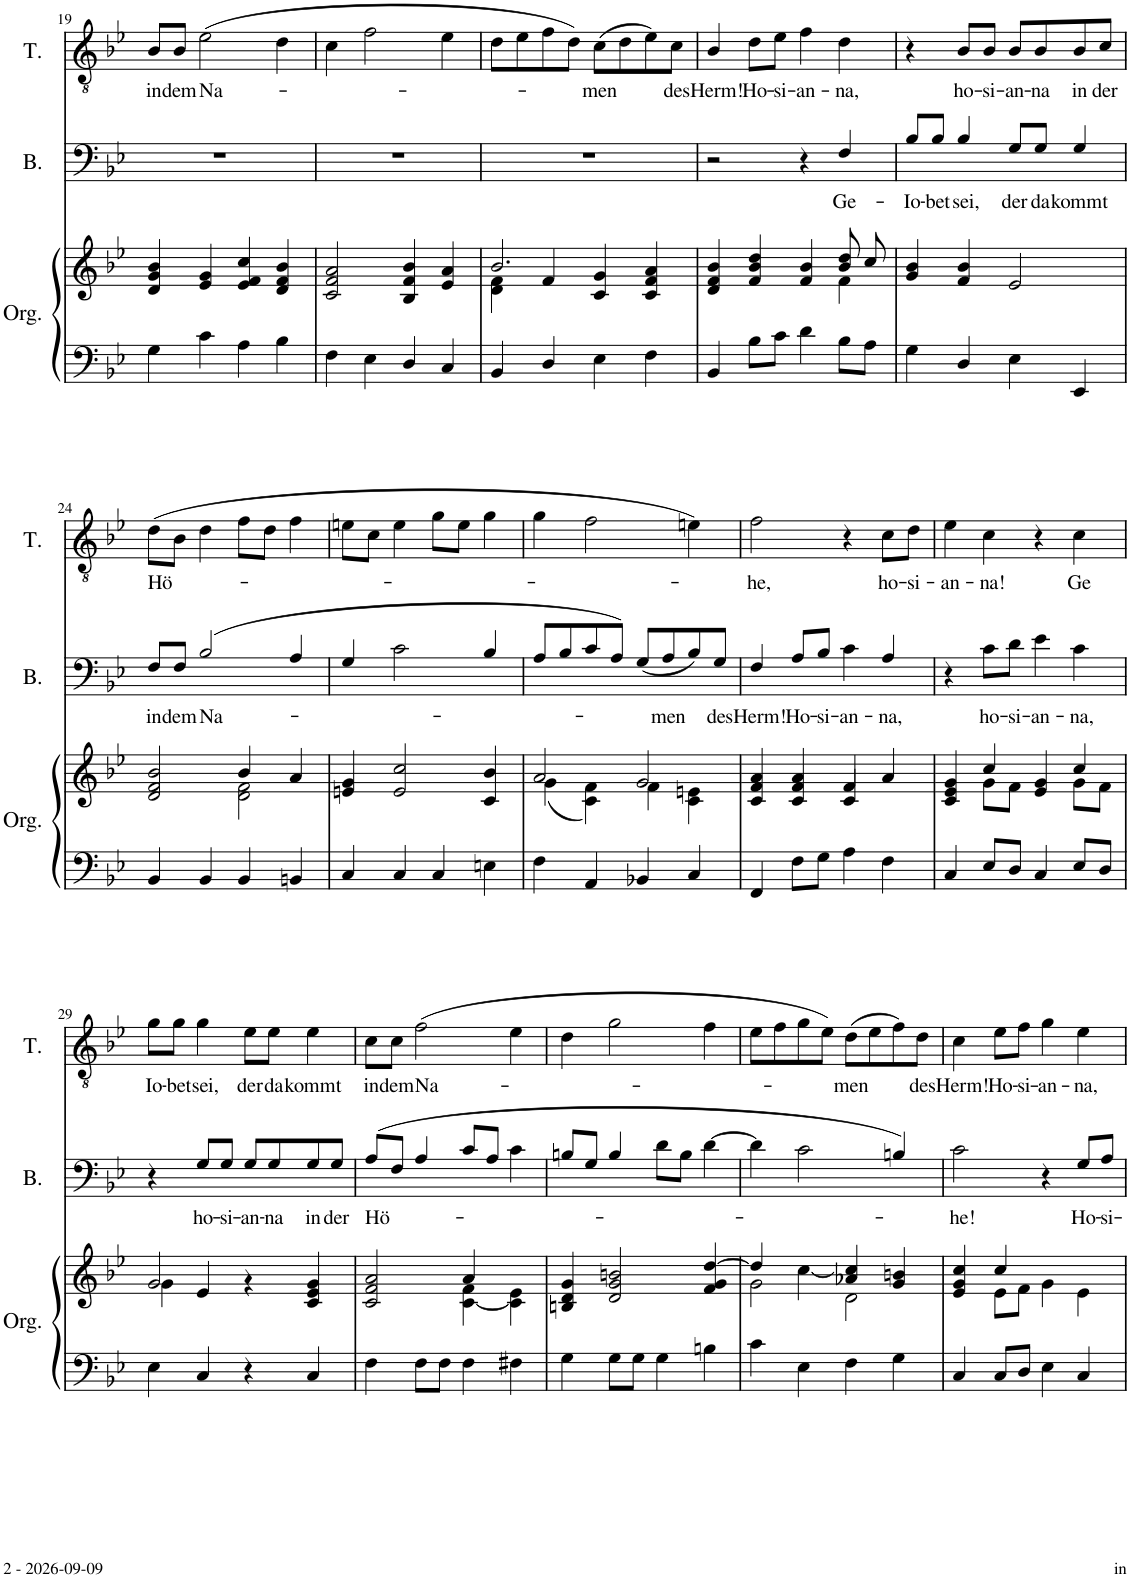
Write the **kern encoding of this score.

**kern	**kern	**kern	**text	**kern	**text
*part3	*part3	*part2	*part2	*part1	*part1
*staff4	*staff3	*staff2	*staff2	*staff1	*staff1
*I"Orgue	*	*I"Basse	*	*I"Ténor	*
*I'Org.	*	*I'B.	*	*I'T.	*
!!LO:PB:g=z
*clefF4	*clefG2	*clefF4	*	*clefGv2	*
*	*	*	*	*Trd1c2	*
*k[b-e-]	*k[b-e-]	*k[b-e-]	*	*k[b-e-]	*
*M2/2	*M2/2	*M2/2	*	*M2/2	*
*met(c|)	*met(c|)	*met(c|)	*	*met(c|)	*
=19	=19	=19	=19	=19	=19
!	!	!	!	!	!LO:LY:b
4G\	4d/ 4g/ 4b-/	1r	.	8B-/L	in
!	!	!	!	!	!LO:LY:b
.	.	.	.	8B-/J	dem
!	!	!	!	!	!LO:LY:b
4c\	4e-/ 4g/	.	.	(2e-\	Na-
4A\	4e-/ 4f/ 4cc/	.	.	.	.
4B-\	4d/ 4f/ 4b-/	.	.	4d\	.
=20	=20	=20	=20	=20	=20
4F\	2c/ 2f/ 2a/	1r	.	4c\	.
4E-\	.	.	.	2f\	.
4D/	4B-/ 4f/ 4b-/	.	.	.	.
4C/	4e-/ 4a/	.	.	4e-\	.
=21	=21	=21	=21	=21	=21
*	*^	*	*	*	*
4BB-/	2.b-/	4d\ 4f\	1r	.	8d\L	.
.	.	.	.	.	8e-\	.
4D/	.	4f/	.	.	8f\	.
.	.	.	.	.	8d\J)	.
!	!	!	!	!	!	!LO:LY:b
4E-\	.	4c/ 4g/	.	.	(8c\L	-men
.	.	.	.	.	8d\	.
4F\	4ryy	4c/ 4f/ 4a/	.	.	8e-\)	.
!	!	!	!	!	!	!LO:LY:b
.	.	.	.	.	8c\J	des
=22	=22	=22	=22	=22	=22	=22
!	!	!	!	!	!	!LO:LY:b
4BB-/	4d/ 4f/ 4b-/	2.ryy	2r	.	4B-/	Herm!
!	!	!	!	!	!	!LO:LY:b
8B-\L	4f/ 4b-/ 4dd/	.	.	.	8d\L	Ho-
!	!	!	!	!	!	!LO:LY:b
8c\J	.	.	.	.	8e-\J	-si-
!	!	!	!	!	!	!LO:LY:b
4d\	4f/ 4b-/	.	4r	.	4f\	-an-
!	!	!	!	!LO:LY:b	!	!LO:LY:b
8B-\L	8b-/ 8dd/	4f\	4F/	Ge-	4d\	-na,
8A\J	8cc/	.	.	.	.	.
*	*v	*v	*	*	*	*
=23	=23	=23	=23	=23	=23
!	!	!	!LO:LY:b	!	!
4G\	4g/ 4b-/	8B-/L	-Io-	4r	.
!	!	!	!LO:LY:b	!	!
.	.	8B-/J	-bet	.	.
!	!	!	!LO:LY:b	!	!LO:LY:b
4D/	4f/ 4b-/	4B-/	sei,	8B-/L	ho-
!	!	!	!	!	!LO:LY:b
.	.	.	.	8B-/J	-si-
!	!	!	!LO:LY:b	!	!LO:LY:b
4E-\	2e-/	8G/L	der	8B-/L	-an-
!	!	!	!LO:LY:b	!	!LO:LY:b
.	.	8G/J	da	8B-/	-na
!	!	!	!LO:LY:b	!	!LO:LY:b
4EE-/	.	4G/	kommt	8B-/	in
!	!	!	!	!	!LO:LY:b
.	.	.	.	8c/J	der
!!LO:LB:g=z
=24	=24	=24	=24	=24	=24
*	*^	*	*	*	*
!	!	!	!	!LO:LY:b	!	!LO:LY:b
4BB-/	2d/ 2f/ 2b-/	2ryy	8F/L	in	(8d\L	Hö-
!	!	!	!	!LO:LY:b	!	!
.	.	.	8F/J	dem	8B-\J	.
!	!	!	!	!LO:LY:b	!	!
4BB-/	.	.	(2B-/	Na-	4d\	.
4BB-/	4b-/	2d\ 2f\	.	.	8f\L	.
.	.	.	.	.	8d\J	.
4BBn/	4a/	.	4A/	.	4f\	.
*	*v	*v	*	*	*	*
=25	=25	=25	=25	=25	=25
4C/	4en/ 4g/	4G/	.	8en\L	.
.	.	.	.	8c\J	.
4C/	2e/ 2cc/	2c\	.	4e\	.
4C/	.	.	.	8g\L	.
.	.	.	.	8e\J	.
4En\	4c/ 4b-/	4B-/	.	4g\	.
=26	=26	=26	=26	=26	=26
*	*^	*	*	*	*
4F\	2a/	(4g\	8A/L	.	4g\	.
.	.	.	8B-/	.	.	.
4AA/	.	4c\ 4f\)	8c/	.	2f\	.
.	.	.	8A/J)	.	.	.
4BB-X/	2g/	4f\	(8G/L	.	.	.
!	!	!	!	!LO:LY:b	!	!
.	.	.	8A/	-men	.	.
4C/	.	4c\ 4en\	8B-/)	.	4en\)	.
!	!	!	!	!LO:LY:b	!	!
.	.	.	8G/J	des	.	.
=27	=27	=27	=27	=27	=27	=27
!	!	!	!	!LO:LY:b	!	!LO:LY:b
4FF/	4c/ 4f/ 4a/	2ryy	4F/	Herm!	2f\	-he,
!	!	!	!	!LO:LY:b	!	!
8F\L	4c/ 4f/ 4a/	.	8A/L	Ho-	.	.
!	!	!	!	!LO:LY:b	!	!
8G\J	.	.	8B-/J	-si-	.	.
!	!	!	!	!LO:LY:b	!	!
4A\	4f/	4c/	4c\	-an-	4r	.
!	!	!	!	!LO:LY:b	!	!LO:LY:b
4F\	4a/	4ryy	4A/	-na,	8c\L	ho-
!	!	!	!	!	!	!LO:LY:b
.	.	.	.	.	8d\J	-si-
=28	=28	=28	=28	=28	=28	=28
!	!	!	!	!	!	!LO:LY:b
4C/	4c/ 4e-/ 4g/	4ryy	4r	.	4e-\	-an-
!	!	!	!	!LO:LY:b	!	!LO:LY:b
8E-/L	4cc/	8g\L	8c\L	ho-	4c\	-na!
!	!	!	!	!LO:LY:b	!	!
8D/J	.	8f\J	8d\J	-si-	.	.
!	!	!	!	!LO:LY:b	!	!
4C/	4e-/ 4g/	4ryy	4e-\	-an-	4r	.
!	!	!	!	!LO:LY:b	!	!LO:LY:b
8E-/L	4cc/	8g\L	4c\	-na,	4c\	Ge
8D/J	.	8f\J	.	.	.	.
!!LO:LB:g=z
=29	=29	=29	=29	=29	=29	=29
!	!	!	!	!	!	!LO:LY:b
4E-\	2g/	4g\	4r	.	8g\L	Io-
!	!	!	!	!	!	!LO:LY:b
.	.	.	.	.	8g\J	-bet
!	!	!	!	!LO:LY:b	!	!LO:LY:b
4C/	.	4e-/	8G/L	ho-	4g\	sei,
!	!	!	!	!LO:LY:b	!	!
.	.	.	8G/J	-si-	.	.
!	!	!	!	!LO:LY:b	!	!LO:LY:b
4r	2ryy	4r	8G/L	-an-	8e-\L	der
!	!	!	!	!LO:LY:b	!	!LO:LY:b
.	.	.	8G/	-na	8e-\J	da
!	!	!	!	!LO:LY:b	!	!LO:LY:b
4C/	.	4c/ 4e-/ 4g/	8G/	in	4e-\	kommt
!	!	!	!	!LO:LY:b	!	!
.	.	.	8G/J	der	.	.
=30	=30	=30	=30	=30	=30	=30
!	!	!	!	!LO:LY:b	!	!LO:LY:b
4F\	2c/ 2f/ 2a/	2ryy	(8A/L	Hö-	8c\L	in
!	!	!	!	!	!	!LO:LY:b
.	.	.	8F/J	.	8c\J	dem
!	!	!	!	!	!	!LO:LY:b
8F\L	.	.	4A/	.	(2f\	Na-
8F\J	.	.	.	.	.	.
4F\	4a/	[4c\ 4f\	8c/L	.	.	.
.	.	.	8A/J	.	.	.
4F#X\	4c\] 4e-\	4ryy	4c\	.	4e-\	.
*	*v	*v	*	*	*	*
=31	=31	=31	=31	=31	=31
4G\	4Bn/ 4d/ 4g/	8Bn/L	.	4d\	.
.	.	8G/J	.	.	.
8G\L	2d/ 2g/ 2bn/	4B/	.	2g\	.
8G\J	.	.	.	.	.
4G\	.	8d\L	.	.	.
.	.	8B\J	.	.	.
4Bn\	4f/ 4g/ [4dd/	[4d\	.	4f\	.
=32	=32	=32	=32	=32	=32
*	*^	*	*	*	*
4c\	4dd/]	2g\	4d\]	.	8e-\L	.
.	.	.	.	.	8f\	.
4E-\	[4cc\	.	2c\	.	8g\	.
.	.	.	.	.	8e-\J)	.
!	!	!	!	!	!	!LO:LY:b
4F\	4a-X/ 4cc/]	2d\	.	.	(8d\L	-men
.	.	.	.	.	8e-\	.
4G\	4g/ 4bn/	.	4Bn/)	.	8f\)	.
!	!	!	!	!	!	!LO:LY:b
.	.	.	.	.	8d\J	des
=33	=33	=33	=33	=33	=33	=33
!	!	!	!	!LO:LY:b	!	!LO:LY:b
4C/	4e-/ 4g/ 4cc/	4ryy	2c\	-he!	4c\	Herm!
!	!	!	!	!	!	!LO:LY:b
8C/L	4cc/	8e-\L	.	.	8e-\L	Ho-
!	!	!	!	!	!	!LO:LY:b
8D/J	.	8f\J	.	.	8f\J	-si-
!	!	!	!	!	!	!LO:LY:b
4E-\	4g\	2ryy	4r	.	4g\	-an-
!	!	!	!	!LO:LY:b	!	!LO:LY:b
4C/	4e-\	.	8G/L	Ho-	4e-\	-na,
!	!	!	!	!LO:LY:b	!	!
.	.	.	8A/J	-si-	.	.
*	*v	*v	*	*	*	*
=	=	=	=	=	=
*-	*-	*-	*-	*-	*-
